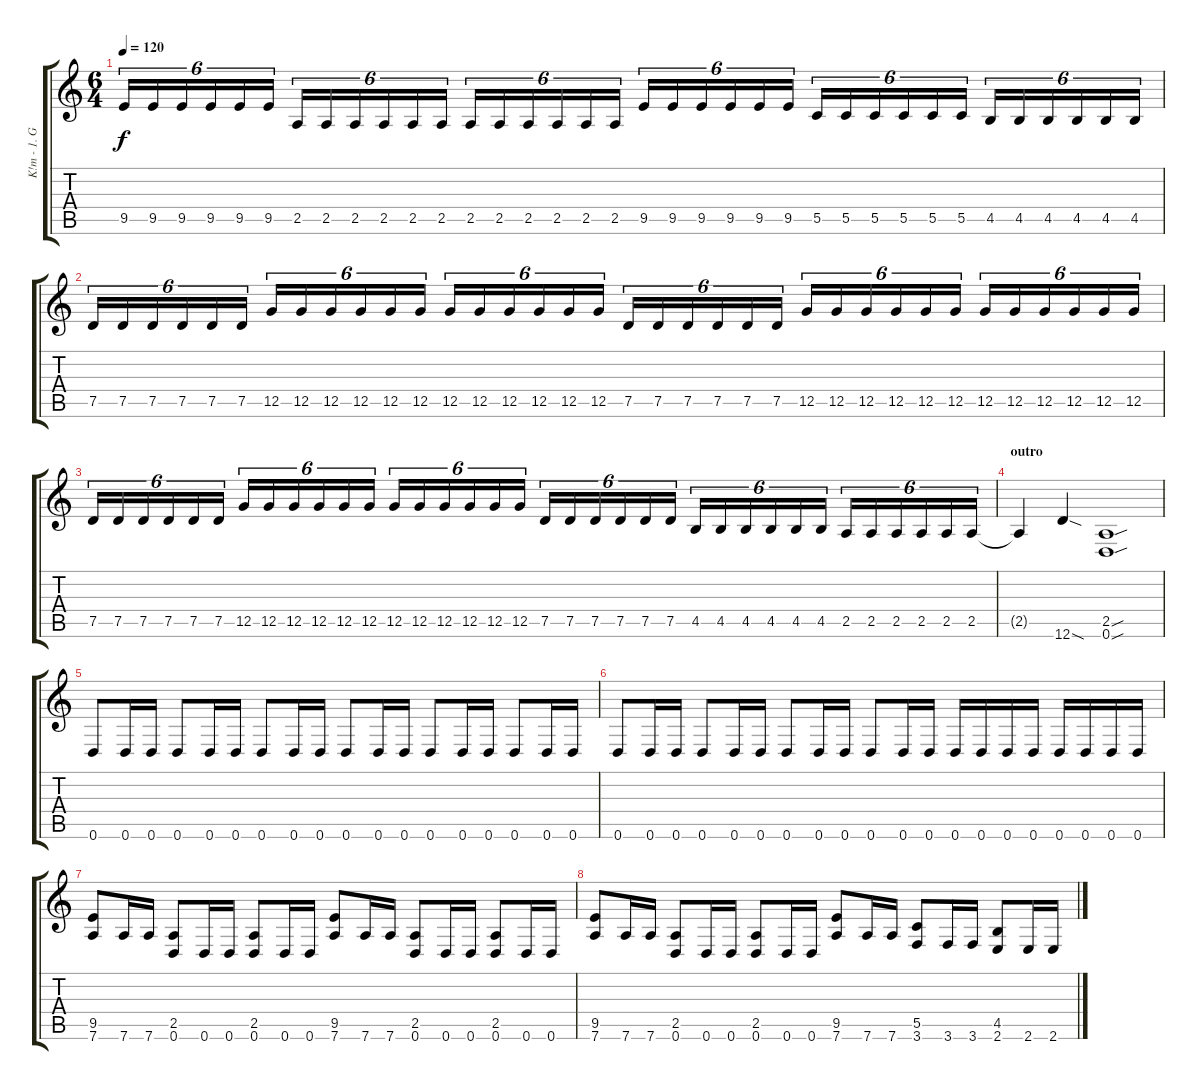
\track ("K!m - 1. Guitar" "K!m - 1. G") {instrument distortionguitar}
\staff {score tabs}
\tuning (D4 A3 F3 C3 G2 D2) {hide}
\ts (6 4)
\tempo 120
\clef g2
\ks c
9.5.16{tu (6 4) dy f} 9.5.16{tu (6 4)} 9.5.16{tu (6 4)} 9.5.16{tu (6 4)} 9.5.16{tu (6 4)} 9.5.16{tu (6 4)} 2.5.16{tu (6 4)} 2.5.16{tu (6 4)} 2.5.16{tu (6 4)} 2.5.16{tu (6 4)} 2.5.16{tu (6 4)} 2.5.16{tu (6 4)} 2.5.16{tu (6 4)} 2.5.16{tu (6 4)} 2.5.16{tu (6 4)} 2.5.16{tu (6 4)} 2.5.16{tu (6 4)} 2.5.16{tu (6 4)} 9.5.16{tu (6 4)} 9.5.16{tu (6 4)} 9.5.16{tu (6 4)} 9.5.16{tu (6 4)} 9.5.16{tu (6 4)} 9.5.16{tu (6 4)} 5.5.16{tu (6 4)} 5.5.16{tu (6 4)} 5.5.16{tu (6 4)} 5.5.16{tu (6 4)} 5.5.16{tu (6 4)} 5.5.16{tu (6 4)} 4.5.16{tu (6 4)} 4.5.16{tu (6 4)} 4.5.16{tu (6 4)} 4.5.16{tu (6 4)} 4.5.16{tu (6 4)} 4.5.16{tu (6 4)} |
7.5.16{tu (6 4)} 7.5.16{tu (6 4)} 7.5.16{tu (6 4)} 7.5.16{tu (6 4)} 7.5.16{tu (6 4)} 7.5.16{tu (6 4)} 12.5.16{tu (6 4)} 12.5.16{tu (6 4)} 12.5.16{tu (6 4)} 12.5.16{tu (6 4)} 12.5.16{tu (6 4)} 12.5.16{tu (6 4)} 12.5.16{tu (6 4)} 12.5.16{tu (6 4)} 12.5.16{tu (6 4)} 12.5.16{tu (6 4)} 12.5.16{tu (6 4)} 12.5.16{tu (6 4)} 7.5.16{tu (6 4)} 7.5.16{tu (6 4)} 7.5.16{tu (6 4)} 7.5.16{tu (6 4)} 7.5.16{tu (6 4)} 7.5.16{tu (6 4)} 12.5.16{tu (6 4)} 12.5.16{tu (6 4)} 12.5.16{tu (6 4)} 12.5.16{tu (6 4)} 12.5.16{tu (6 4)} 12.5.16{tu (6 4)} 12.5.16{tu (6 4)} 12.5.16{tu (6 4)} 12.5.16{tu (6 4)} 12.5.16{tu (6 4)} 12.5.16{tu (6 4)} 12.5.16{tu (6 4)} |
7.5.16{tu (6 4)} 7.5.16{tu (6 4)} 7.5.16{tu (6 4)} 7.5.16{tu (6 4)} 7.5.16{tu (6 4)} 7.5.16{tu (6 4)} 12.5.16{tu (6 4)} 12.5.16{tu (6 4)} 12.5.16{tu (6 4)} 12.5.16{tu (6 4)} 12.5.16{tu (6 4)} 12.5.16{tu (6 4)} 12.5.16{tu (6 4)} 12.5.16{tu (6 4)} 12.5.16{tu (6 4)} 12.5.16{tu (6 4)} 12.5.16{tu (6 4)} 12.5.16{tu (6 4)} 7.5.16{tu (6 4)} 7.5.16{tu (6 4)} 7.5.16{tu (6 4)} 7.5.16{tu (6 4)} 7.5.16{tu (6 4)} 7.5.16{tu (6 4)} 4.5.16{tu (6 4)} 4.5.16{tu (6 4)} 4.5.16{tu (6 4)} 4.5.16{tu (6 4)} 4.5.16{tu (6 4)} 4.5.16{tu (6 4)} 2.5.16{tu (6 4)} 2.5.16{tu (6 4)} 2.5.16{tu (6 4)} 2.5.16{tu (6 4)} 2.5.16{tu (6 4)} 2.5.16{tu (6 4)} |
\section ("" "outro")
2.5{t}.4 12.6{sod}.4 (2.5{sou} 0.6{sou}).1 |
0.6.8 0.6.16 0.6.16 0.6.8 0.6.16 0.6.16 0.6.8 0.6.16 0.6.16 0.6.8 0.6.16 0.6.16 0.6.8 0.6.16 0.6.16 0.6.8 0.6.16 0.6.16 |
0.6.8 0.6.16 0.6.16 0.6.8 0.6.16 0.6.16 0.6.8 0.6.16 0.6.16 0.6.8 0.6.16 0.6.16 0.6.16 0.6.16 0.6.16 0.6.16 0.6.16 0.6.16 0.6.16 0.6.16 |
(9.5 7.6).8 7.6.16 7.6.16 (2.5 0.6).8 0.6.16 0.6.16 (2.5 0.6).8 0.6.16 0.6.16 (9.5 7.6).8 7.6.16 7.6.16 (2.5 0.6).8 0.6.16 0.6.16 (2.5 0.6).8 0.6.16 0.6.16 |
(9.5 7.6).8 7.6.16 7.6.16 (2.5 0.6).8 0.6.16 0.6.16 (2.5 0.6).8 0.6.16 0.6.16 (9.5 7.6).8 7.6.16 7.6.16 (5.5 3.6).8 3.6.16 3.6.16 (4.5 2.6).8 2.6.16 2.6.16
